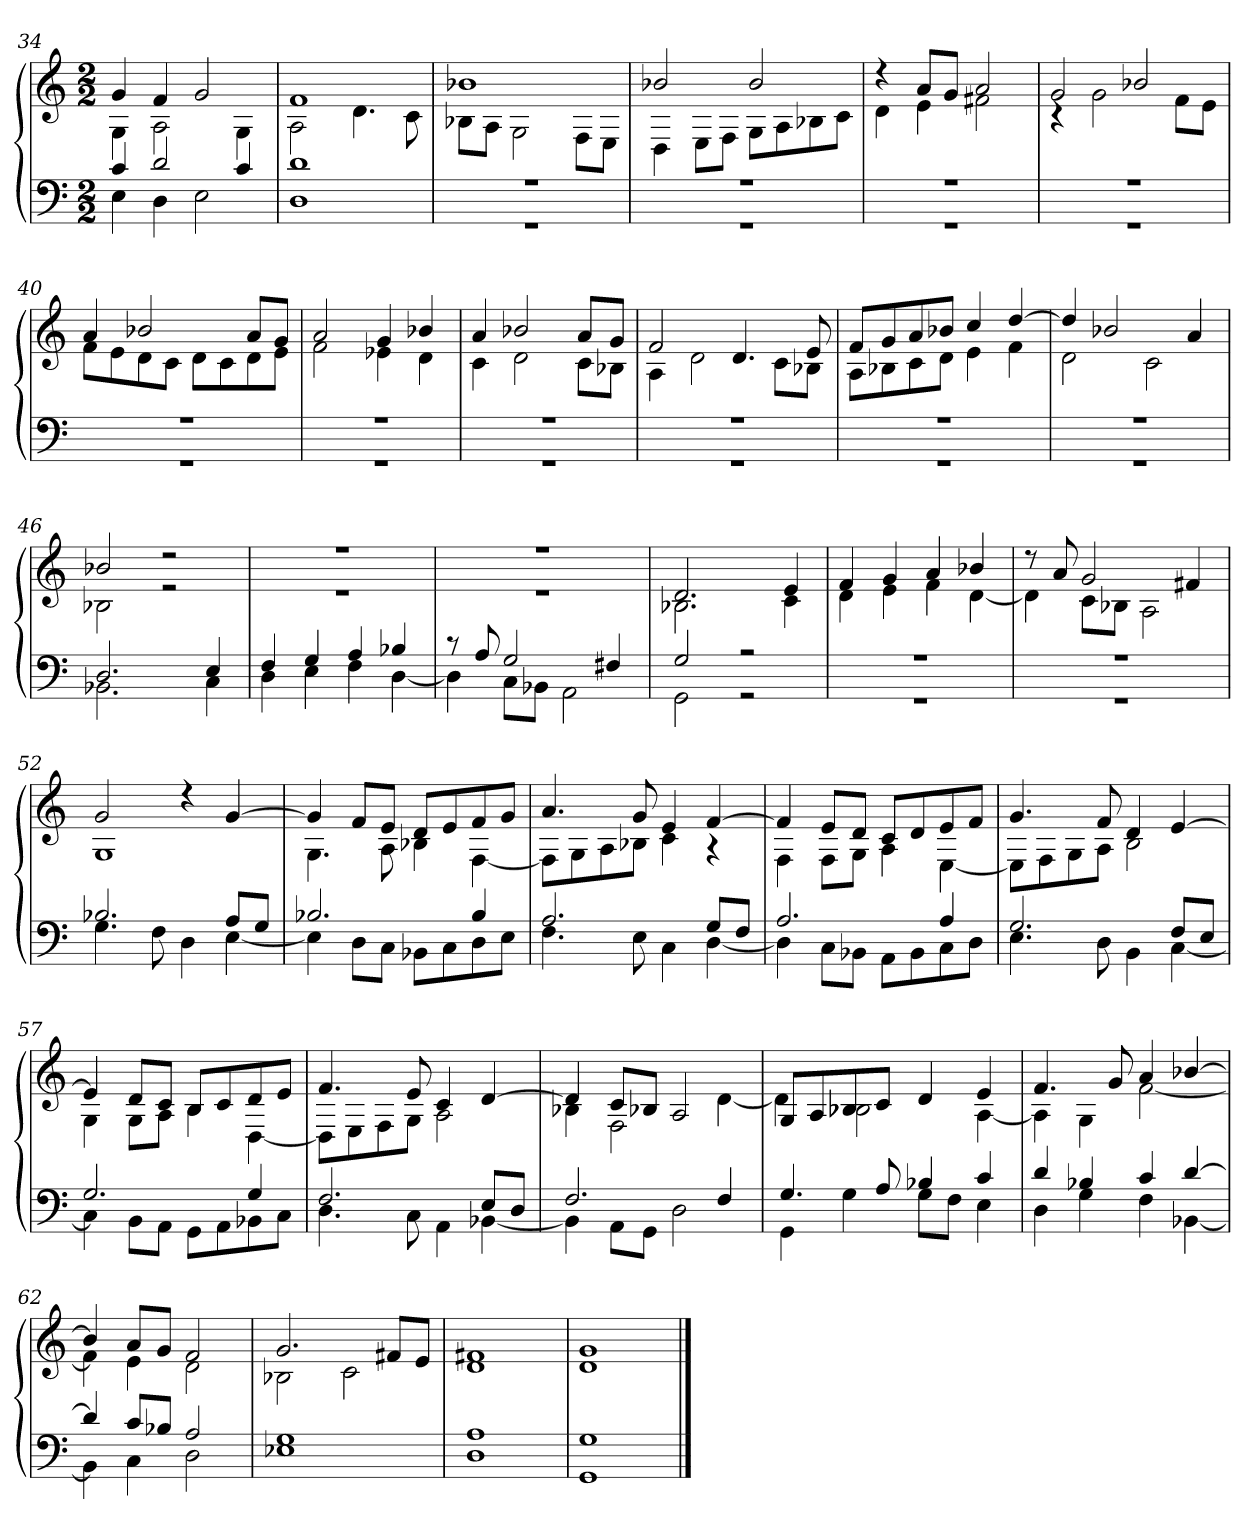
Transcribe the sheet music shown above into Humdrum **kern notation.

**kern	**kern
*part1	*part1
*staff2	*staff1
*clefF4	*clefG2
*k[]	*k[]
*M2/2	*M2/2
=34	=34
*^	*^
4c	4E	4g	4G
2d	4D	4f	2A
.	2E	2g	.
4c	.	.	4G
=35	=35	=35	=35
1d	1D	1f	2A
.	.	.	4.d
.	.	.	8c
=36	=36	=36	=36
1r	1rGG	1b-X	8B-XL
.	.	.	8AJ
.	.	.	2G
.	.	.	8FL
.	.	.	8EJ
=37	=37	=37	=37
1r	1rGG	2b-X	4D
.	.	.	8EL
.	.	.	8FJ
.	.	2b-	8GL
.	.	.	8A
.	.	.	8B-X
.	.	.	8cJ
=38	=38	=38	=38
1r	1rGG	4rdd	4d
.	.	8aL	4e
.	.	8gJ	.
.	.	2a	2f#X
=39	=39	=39	=39
1r	1rGG	2g	4rc
.	.	.	2g
.	.	2b-X	.
.	.	.	8fL
.	.	.	8eJ
=40	=40	=40	=40
1r	1rGG	4a	8fL
.	.	.	8e
.	.	2b-X	8d
.	.	.	8cJ
.	.	.	8dL
.	.	.	8c
.	.	8aL	8d
.	.	8gJ	8eJ
=41	=41	=41	=41
1r	1rGG	2a	2f
.	.	4g	4e-X
.	.	4b-X	4d
=42	=42	=42	=42
1r	1rGG	4a	4c
.	.	2b-X	2d
.	.	8aL	8cL
.	.	8gJ	8B-XJ
=43	=43	=43	=43
1r	1rGG	2f	4A
.	.	.	2d
.	.	4.d	.
.	.	.	8cL
.	.	8e	8B-XJ
=44	=44	=44	=44
1r	1rGG	8fL	8AL
.	.	8g	8B-X
.	.	8a	8c
.	.	8b-XJ	8dJ
.	.	4cc	4e
.	.	[4dd	4f
=45	=45	=45	=45
1r	1rGG	4dd]	2d
.	.	2b-X	.
.	.	.	2c
.	.	4a	.
=46	=46	=46	=46
2.D	2.BB-X	2b-X	2B-X
.	.	2r	2re
4E	4C	.	.
=47	=47	=47	=47
4F	4D	1r	1re
4G	4E	.	.
4A	4F	.	.
4B-X	[4D	.	.
=48	=48	=48	=48
8rc	4D]	1r	1re
8A	.	.	.
2G	8CL	.	.
.	8BB-XJ	.	.
.	2AA	.	.
4F#X	.	.	.
=49	=49	=49	=49
2G	2GG	2.d	2.B-X
2r	2rGG	.	.
.	.	4e	4c
=50	=50	=50	=50
1r	1rGG	4f	4d
.	.	4g	4e
.	.	4a	4f
.	.	4b-X	[4d
=51	=51	=51	=51
1r	1rGG	8r	4d]
.	.	8a	.
.	.	2g	8cL
.	.	.	8B-XJ
.	.	.	2A
.	.	4f#X	.
=52	=52	=52	=52
2.B-X	4.G	2g	1G
.	8F	.	.
.	4D	4r	.
8AL	[4E	[4g	.
8GJ	.	.	.
=53	=53	=53	=53
2.B-X	4E]	4g]	4.G
.	8DL	8fL	.
.	8CJ	8eJ	8A
.	8BB-XL	8dL	4B-X
.	8C	8e	.
4B-	8D	8f	[4F
.	8EJ	8gJ	.
=54	=54	=54	=54
2.A	4.F	4.a	8FL]
.	.	.	8G
.	.	.	8A
.	8E	8g	8B-XJ
.	4C	4e	4c
8GL	[4D	[4f	4rA
8FJ	.	.	.
=55	=55	=55	=55
2.A	4D]	4f]	4F
.	8CL	8eL	8FL
.	8BB-XJ	8dJ	8GJ
.	8AAL	8cL	4A
.	8BB-	8d	.
4A	8C	8e	[4E
.	8DJ	8fJ	.
=56	=56	=56	=56
2.G	4.E	4.g	8EL]
.	.	.	8F
.	.	.	8G
.	8D	8f	8AJ
.	4BB	4d	2B
8FL	[4C	[4e	.
8EJ	.	.	.
=57	=57	=57	=57
2.G	4C]	4e]	4G
.	8BBL	8dL	8GL
.	8AAJ	8cJ	8AJ
.	8GGL	8BL	4B
.	8AA	8c	.
4G	8BB-X	8d	[4D
.	8CJ	8eJ	.
=58	=58	=58	=58
2.F	4.D	4.f	8DL]
.	.	.	8E
.	.	.	8F
.	8C	8e	8GJ
.	4AA	4c	2A
8EL	[4BB-X	[4d	.
8DJ	.	.	.
=59	=59	=59	=59
2.F	4BB-]	4d]	4B-X
.	8AAL	8cL	2F
.	8GGJ	8B-XJ	.
.	2D	2A	.
4F	.	.	[4d
=60	=60	=60	=60
4.G	4GG	8GL	4d]
.	.	8A	.
.	4G	8B-X	2B-X
8A	.	8cJ	.
4B-X	8GL	4d	.
.	8FJ	.	.
4c	4E	4e	[4A
=61	=61	=61	=61
4d	4D	4.f	4A]
4B-X	4G	.	4G
.	.	8g	.
4c	4F	4a	[2f
[4d	[4BB-X	[4b-X	.
=62	=62	=62	=62
4d]	4BB-]	4b-]	4f]
8cL	4C	8aL	4e
8B-XJ	.	8gJ	.
2A	2D	2f	2d
=63	=63	=63	=63
1G	1E-X	2.g	2B-X
.	.	.	2c
.	.	8f#XL	.
.	.	8eJ	.
=64	=64	=64	=64
1A	1D	1f#X	1d
=65	=65	=65	=65
1G	1GG	1g	1d
*v	*v	*	*
*	*v	*v
==	==
*-	*-
